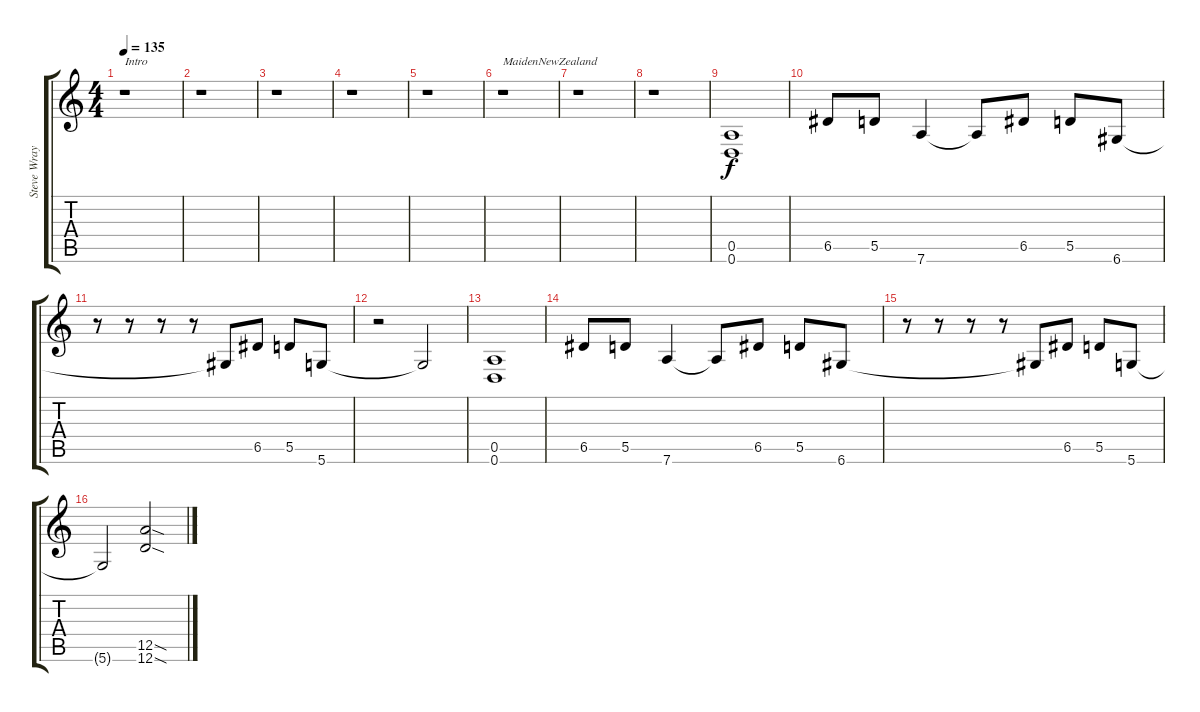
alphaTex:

\track ("Steve Wray" "Steve Wray") {instrument distortionguitar}
\staff {score tabs}
\tuning (E4 B3 G3 D3 A2 D2) {hide}
\ts (4 4)
\tempo 135
\clef g2
\ks c
r.1{txt "Intro" dy f instrument distortionguitar} |
r.1 |
r.1 |
r.1 |
r.1 |
r.1{txt "MaidenNewZealand"} |
r.1 |
r.1 |
(0.5 0.6).1 |
6.5.8 5.5.8 7.6.4 7.6{t}.8 6.5.8 5.5.8 6.6.8 |
r.8 r.8 r.8 r.8 6.6{t}.8 6.5.8 5.5.8 5.6.8 |
r.2 5.6{t}.2 |
(0.5 0.6).1 |
6.5.8 5.5.8 7.6.4 7.6{t}.8 6.5.8 5.5.8 6.6.8 |
r.8 r.8 r.8 r.8 6.6{t}.8 6.5.8 5.5.8 5.6.8 |
5.6{t}.2 (12.5{sod} 12.6{sod}).2
